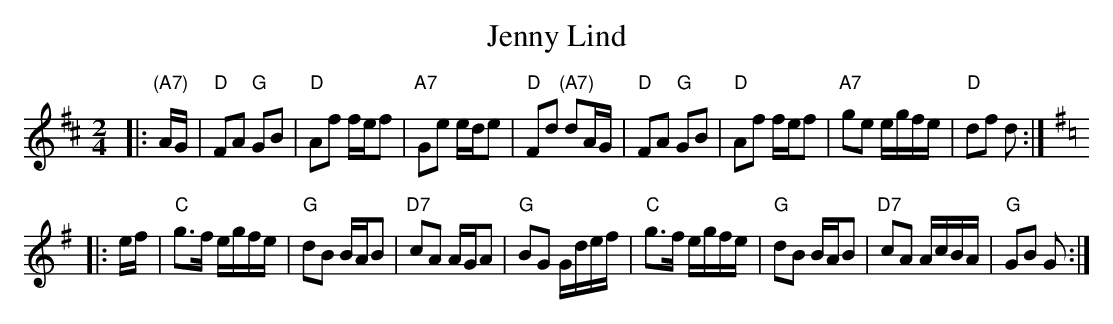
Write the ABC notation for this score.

X:1
T: Jenny Lind
M: 2/4
L: 1/16
K: D
|: "(A7)"AG \
| "D"F2A2 "G"G2B2 | "D"A2f2 fef2 | "A7"G2e2 ede2 | "D"F2d2 "(A7)"d2AG \
| "D"F2A2 "G"G2B2 | "D"A2f2 fef2 | "A7"g2e2 egfe | "D"d2f2 d2 :| [K:G]
|: ef \
| "C"g3f egfe | "G"d2B2 BAB2 | "D7"c2A2 AGA2 | "G"B2G2 Gdef \
| "C"g3f egfe | "G"d2B2 BAB2 | "D7"c2A2 AcBA | "G"G2B2 G2 :|
